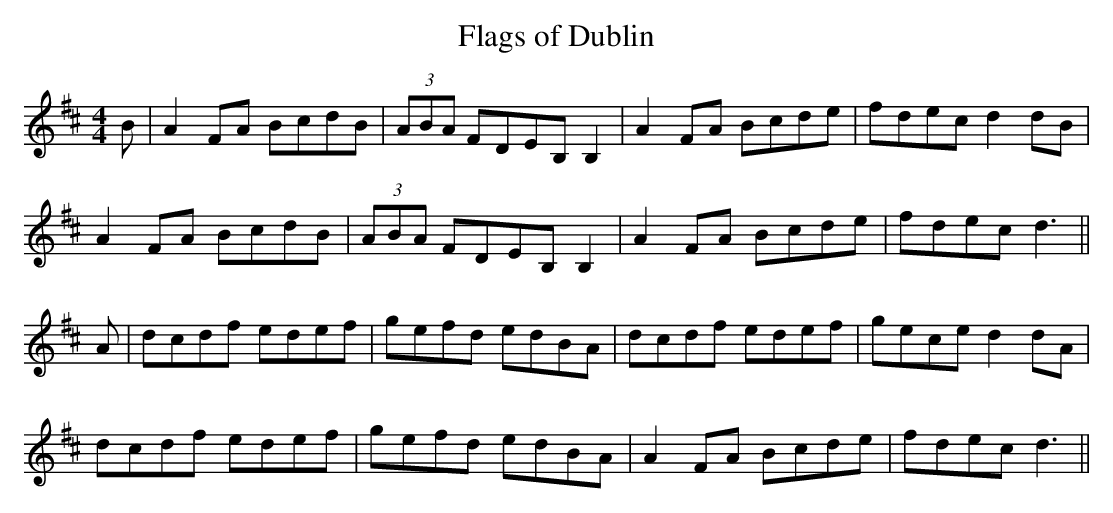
X:1
T: Flags of Dublin
M: 4/4
L: 1/8
K: D
B | A2 FA BcdB | (3ABA FDEB, B,2 | A2 FA Bcde |\
fdec d2 dB |
A2 FA BcdB | (3ABA FDEB, B,2 | A2 FA Bcde |\
fdec d3 ||
A | dcdf edef | gefd edBA | dcdf edef | gece d2 dA |
dcdf edef | gefd edBA | A2 FA Bcde | fdec d3 ||
